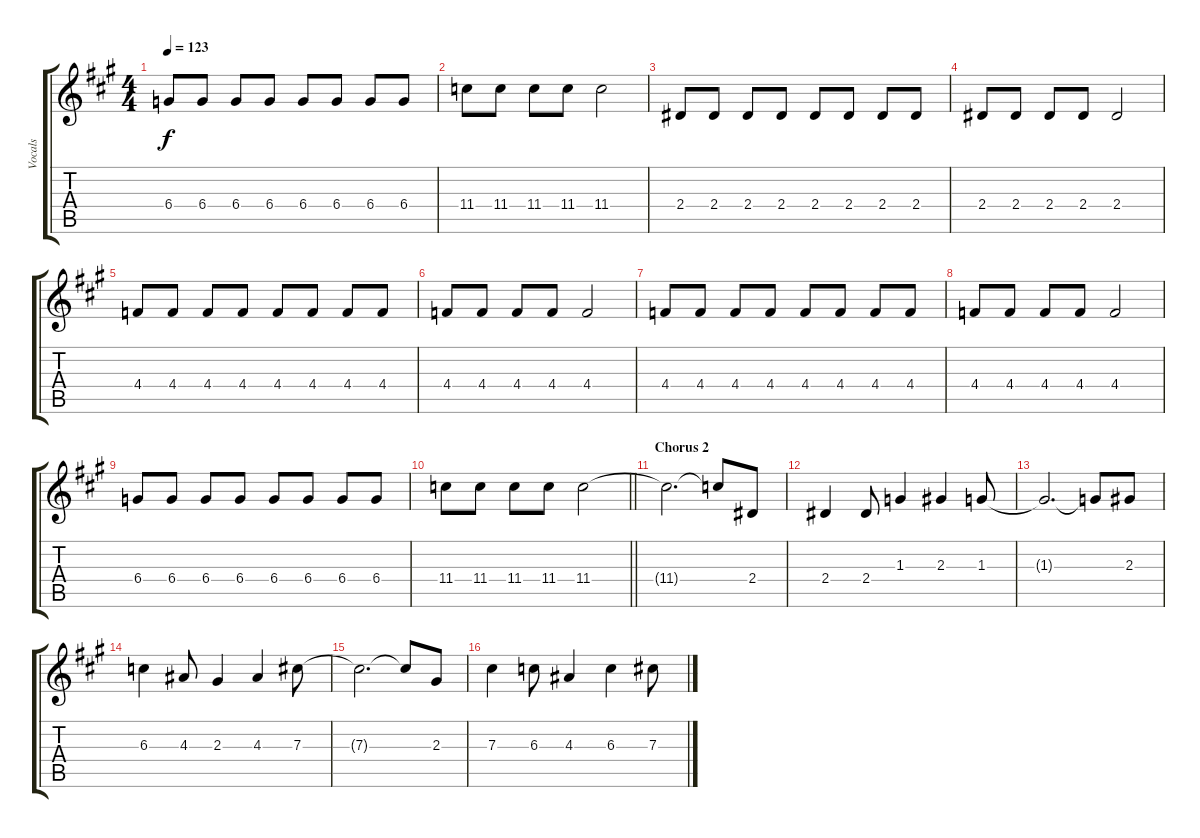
\track ("Vocals" "Vocals") {instrument overdrivenguitar}
\staff {score tabs}
\tuning (Eb4 Bb3 Gb3 Db3 Ab2 Eb2) {hide}
\ts (4 4)
\tempo 123
\clef g2
\ks a
6.4.8{dy f} 6.4.8 6.4.8 6.4.8 6.4.8 6.4.8 6.4.8 6.4.8 |
11.4.8 11.4.8 11.4.8 11.4.8 11.4.2 |
2.4.8 2.4.8 2.4.8 2.4.8 2.4.8 2.4.8 2.4.8 2.4.8 |
2.4.8 2.4.8 2.4.8 2.4.8 2.4.2 |
4.4.8 4.4.8 4.4.8 4.4.8 4.4.8 4.4.8 4.4.8 4.4.8 |
4.4.8 4.4.8 4.4.8 4.4.8 4.4.2 |
4.4.8 4.4.8 4.4.8 4.4.8 4.4.8 4.4.8 4.4.8 4.4.8 |
4.4.8 4.4.8 4.4.8 4.4.8 4.4.2 |
6.4.8 6.4.8 6.4.8 6.4.8 6.4.8 6.4.8 6.4.8 6.4.8 |
\barLineRight lightlight
11.4.8 11.4.8 11.4.8 11.4.8 11.4.2 |
\section ("" "Chorus 2")
11.4{t}.2{d} 11.4{t}.8 2.4.8 |
2.4.4 2.4.8 1.3.4 2.3.4 1.3.8 |
1.3{t}.2{d} 1.3{t}.8 2.3.8 |
6.3.4 4.3.8 2.3.4 4.3.4 7.3.8 |
7.3{t}.2{d} 7.3{t}.8 2.3.8 |
7.3.4 6.3.8 4.3.4 6.3.4 7.3.8
